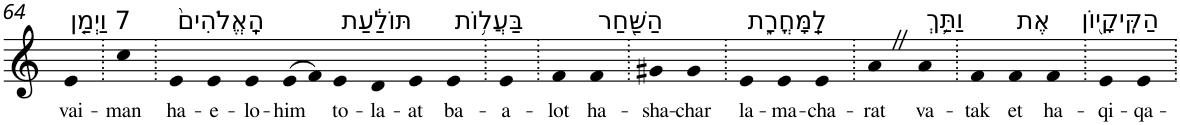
**kern	**text
*part1	*part1
*staff1	*staff1
*I"Piano	*
*I'Pno	*
!!LO:PB:g=z
*clefG2	*
*k[]	*
=64	=64
!LO:TX:a:t=7 וַיְמַ֤ן	!
!	!LO:LY:b
4e	vai-
=65.	=65.
!	!LO:LY:b
4cc	-man
=66.	=66.
!LO:TX:a:t=הָֽאֱלֹהִים֙	!
!	!LO:LY:b
4e	ha-
!	!LO:LY:b
4e	-e-
!	!LO:LY:b
4e	-lo-
!	!LO:LY:b
(>8e	-him
8f)	.
!LO:TX:a:t=תּוֹלַ֔עַת	!
!	!LO:LY:b
4e	to-
!	!LO:LY:b
4d	-la-
!	!LO:LY:b
4e	-at
!LO:TX:a:t=בַּעֲל֥וֹת	!
!	!LO:LY:b
4e	ba-
=67.	=67.
!	!LO:LY:b
4e	-a-
=68.	=68.
!	!LO:LY:b
4f	-lot
!LO:TX:a:t=הַשַּׁ֖חַר	!
!	!LO:LY:b
4f	ha-
=69.	=69.
!	!LO:LY:b
4g#X	-sha-
!	!LO:LY:b
4g#	-char
=70.	=70.
!LO:TX:a:t=לַֽמָּחֳרָ֑ת	!
!	!LO:LY:b
4e	la-
!	!LO:LY:b
4e	-ma-
!	!LO:LY:b
4e	-cha-
=71.	=71.
!	!LO:LY:b
4aZ	-rat
!LO:TX:a:t=וַתַּ֥ךְ	!
!	!LO:LY:b
4a	va-
=72.	=72.
!	!LO:LY:b
4f	-tak
!LO:TX:a:t=אֶת	!
!	!LO:LY:b
4f	et
!LO:TX:a:t=הַקִּֽיקָי֖וֹן	!
!	!LO:LY:b
4f	ha-
=73.	=73.
!	!LO:LY:b
4e	-qi-
!	!LO:LY:b
4e	-qa-
=.	=.
*-	*-
